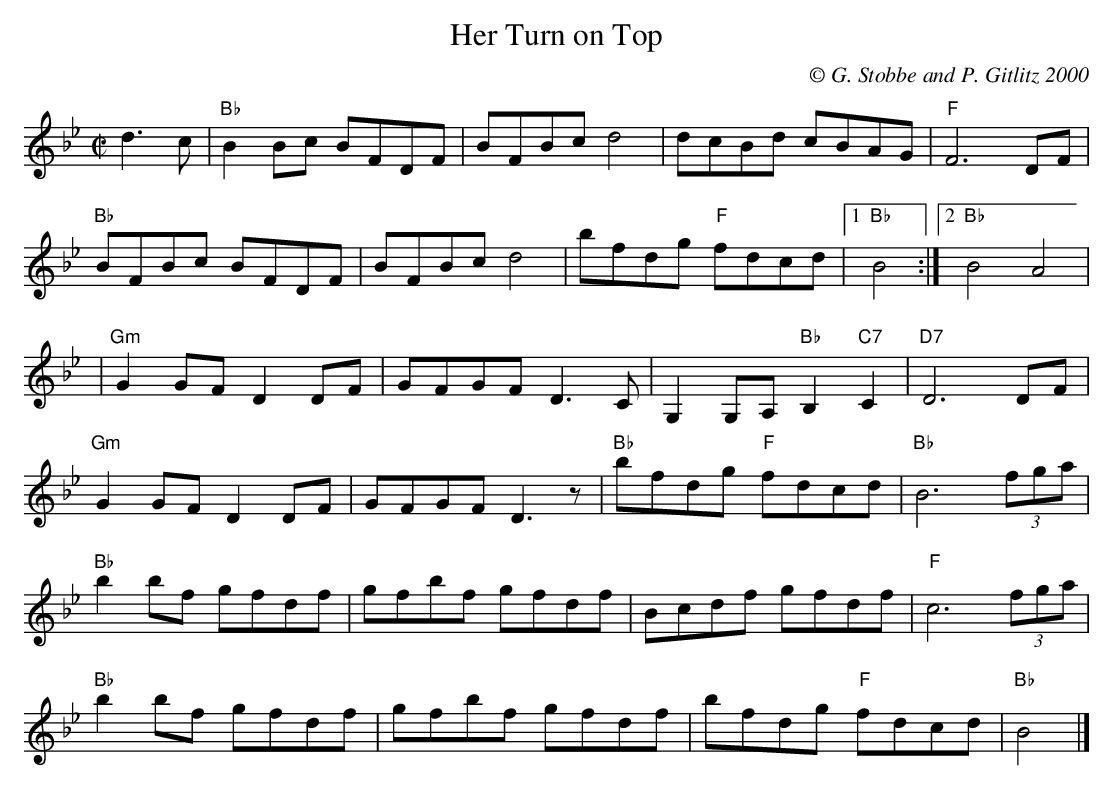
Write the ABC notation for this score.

X:1
T:Her Turn on Top
M:C|
L:1/8
C:© G. Stobbe and P. Gitlitz 2000
K:Bb
d3c|"Bb"B2Bc BFDF|BFBc d4|dcBd cBAG|"F"F6DF|!
"Bb"BFBc BFDF|BFBcd4|bfdg "F"fdcd|1"Bb"B4:|2"Bb"B4 A4|!
|"Gm"G2GF D2DF|GFGF D3C|G,2G,A, "Bb"B,2 "C7"C2|"D7"D6DF|!
"Gm"G2GF D2DF|GFGF D3z|"Bb"bfdg "F"fdcd|"Bb"B6 (3fga|!
"Bb"b2bf gfdf|gfbf gfdf|Bcdf gfdf|"F"c6 (3fga|!
"Bb"b2bf gfdf|gfbf gfdf|bfdg "F"fdcd|"Bb"B4|]
